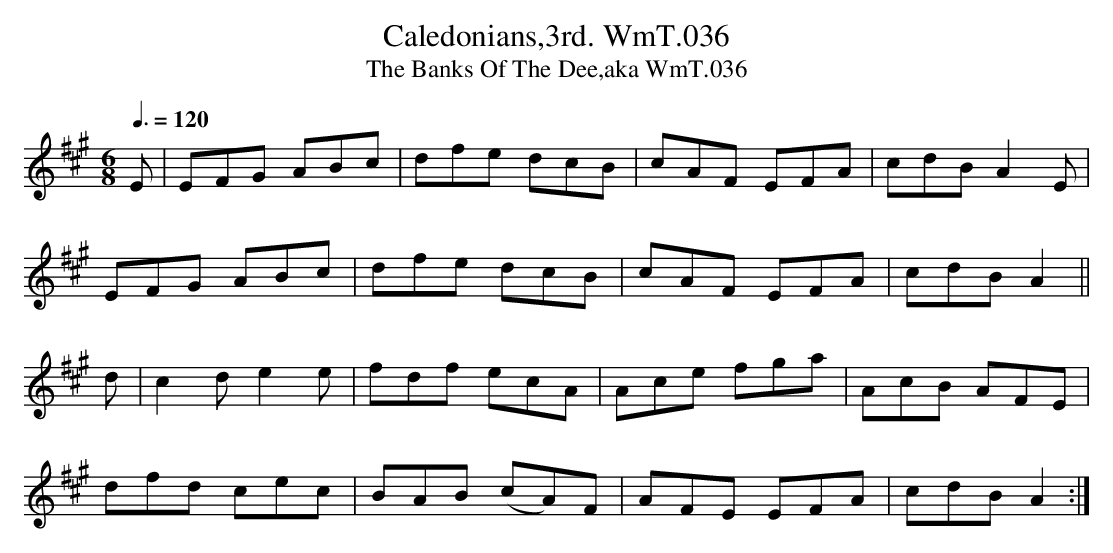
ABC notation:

X:1
T:Caledonians,3rd. WmT.036
T:Banks Of The Dee,aka WmT.036, The
M:6/8
L:1/8
Q:3/8=120
K:A
E|EFG ABc|dfe dcB|cAF EFA|cdB A2E|
EFG ABc|dfe dcB|cAF EFA|cdB A2||
d|c2d e2 e|fdf ecA|Ace fga|AcB AFE|
dfd cec|BAB (cA)F|AFE EFA|cdBA2:|
